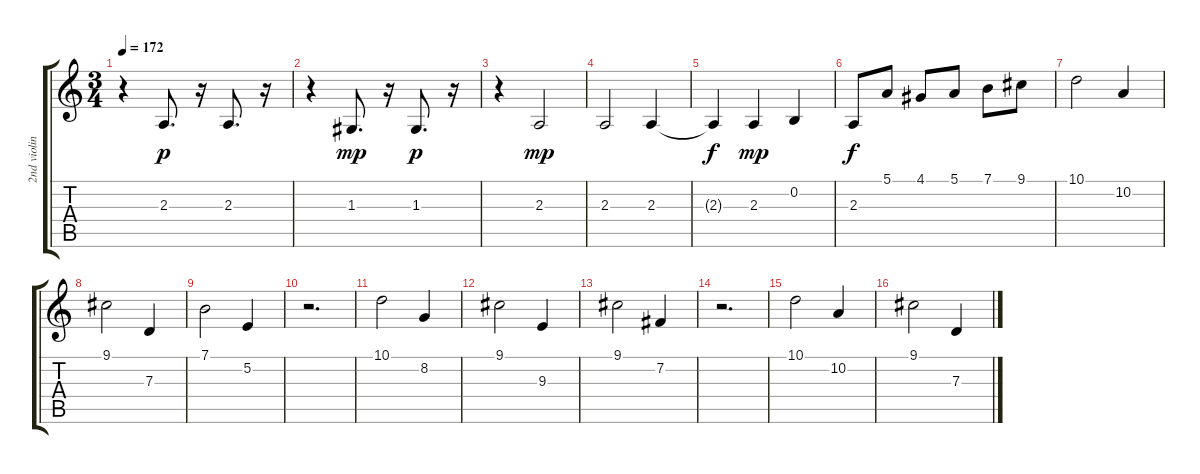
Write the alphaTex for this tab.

\track ("2nd violins" "2nd violin") {instrument stringensemble1}
\staff {score tabs}
\tuning (E4 B3 G3 D3 A2 E2) {hide}
\ts (3 4)
\tempo 172
\clef g2
\ks c
r.4{dy p} 2.3.8{d} r.16 2.3.8{d} r.16 |
r.4 1.3.8{d dy mp} r.16 1.3.8{d dy p} r.16 |
r.4 2.3.2{dy mp} |
2.3.2 2.3.4 |
2.3{t}.4{dy f} 2.3.4{dy mp} 0.2.4 |
2.3.8{dy f} 5.1.8 4.1.8 5.1.8 7.1.8 9.1.8 |
10.1.2 10.2.4 |
9.1.2 7.3.4 |
7.1.2 5.2.4 |
r.2{d} |
10.1.2 8.2.4 |
9.1.2 9.3.4 |
9.1.2 7.2.4 |
r.2{d} |
10.1.2 10.2.4 |
9.1.2 7.3.4
